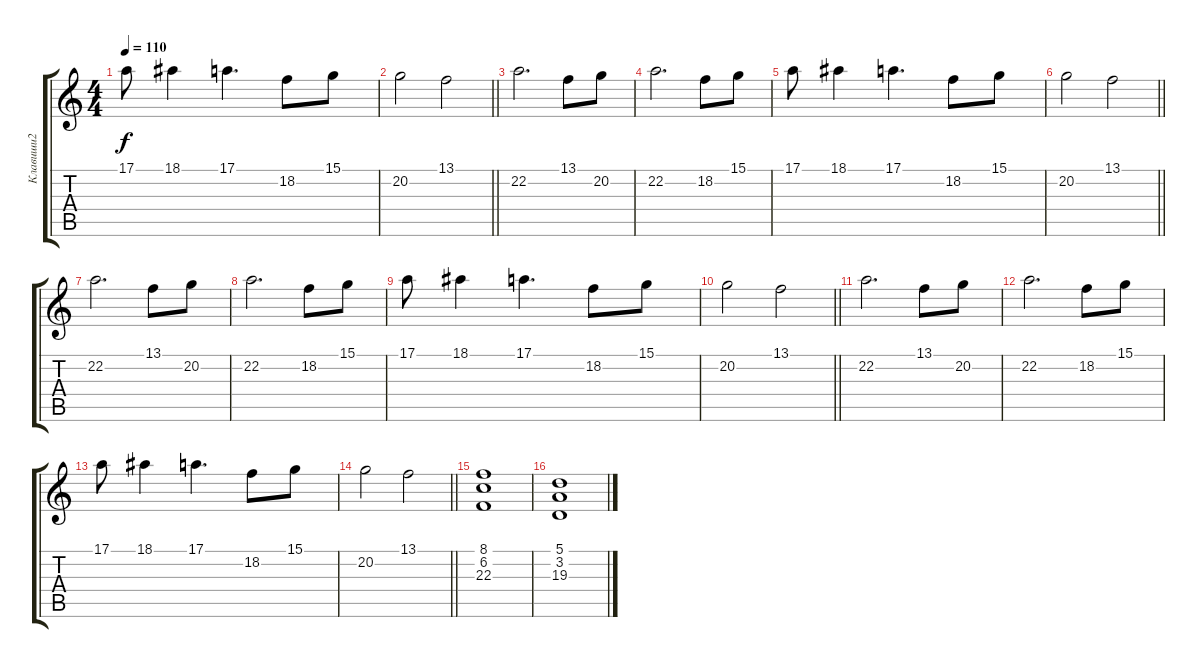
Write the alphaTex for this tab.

\track ("Клавиши2" "Клавиши2") {instrument fx8scifi}
\staff {score tabs}
\tuning (E4 B3 G3 D3 A2 E2) {hide}
\ts (4 4)
\tempo 110
\clef g2
\ks c
17.1.8{dy f} 18.1.4 17.1.4{d} 18.2.8 15.1.8 |
\barLineRight lightlight
20.2.2 13.1.2 |
22.2.2{d} 13.1.8 20.2.8 |
22.2.2{d} 18.2.8 15.1.8 |
17.1.8 18.1.4 17.1.4{d} 18.2.8 15.1.8 |
\barLineRight lightlight
20.2.2 13.1.2 |
22.2.2{d} 13.1.8 20.2.8 |
22.2.2{d} 18.2.8 15.1.8 |
17.1.8 18.1.4 17.1.4{d} 18.2.8 15.1.8 |
\barLineRight lightlight
20.2.2 13.1.2 |
22.2.2{d} 13.1.8 20.2.8 |
22.2.2{d} 18.2.8 15.1.8 |
17.1.8 18.1.4 17.1.4{d} 18.2.8 15.1.8 |
\barLineRight lightlight
20.2.2 13.1.2 |
(8.1 6.2 22.3).1 |
(5.1 3.2 19.3).1
